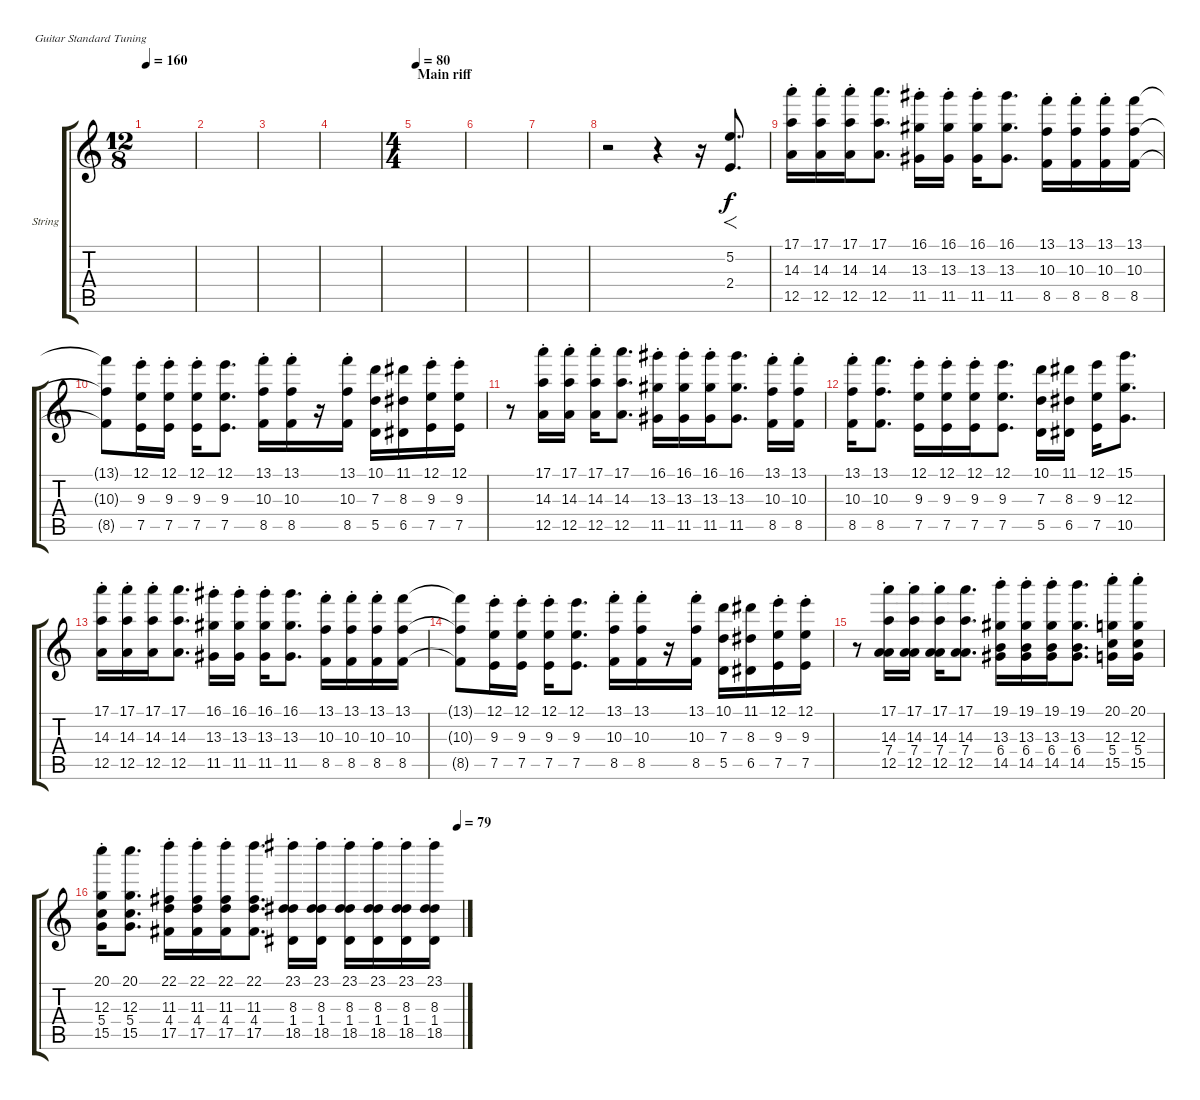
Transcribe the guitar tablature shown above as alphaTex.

\defaultSystemsLayout 4
\bracketExtendMode groupsimilarinstruments
\firstSystemTrackNameOrientation horizontal
\otherSystemsTrackNameOrientation horizontal
\track ("Strings ensemble" "String") {instrument electricguitarclean}
\staff {score tabs}
\tuning (E4 B3 G3 D3 A2 E2)
\ts (12 8)
\tempo 160
\clef g2
\scale
0.653631
\ks c
|
\scale
0.346369 |
\scale
0.5 |
\scale
0.5 |
\ts (4 4)
\section ("" "Main riff")
\tempo 80
\scale
0.653631 |
\scale
0.346369 |
\scale
0.5 |
\scale
0.5 r.2 r.4 r.16 (5.2 2.4).8{f d} |
\scale
0.5 (14.3{st} 17.1{st} 12.5{st}).16{dy f} (17.1{st} 14.3{st} 12.5{st}).16 (17.1{st} 14.3{st} 12.5{st}).16 (17.1 14.3 12.5).8{d} (16.1{st} 13.3{st} 11.5{st}).16 (16.1{st} 13.3{st} 11.5{st}).16 (16.1{st} 13.3{st} 11.5{st}).16 (16.1 13.3 11.5).8{d} (13.1{st} 10.3{st} 8.5{st}).16 (13.1{st} 10.3{st} 8.5{st}).16 (13.1{st} 10.3{st} 8.5{st}).16 (13.1 10.3 8.5).16 |
\scale
0.5 (13.1{t} 10.3{t} 8.5{t}).8 (12.1{st} 9.3{st} 7.5{st}).16 (12.1{st} 9.3{st} 7.5{st}).16 (12.1{st} 9.3{st} 7.5{st}).16 (12.1 9.3 7.5).8{d} (13.1{st} 10.3{st} 8.5{st}).16 (13.1{st} 10.3{st} 8.5{st}).16 r.16 (13.1{st} 10.3{st} 8.5{st}).16 (10.1 7.3 5.5).16 (11.1 8.3 6.5).16 (12.1{st} 9.3{st} 7.5{st}).16 (12.1{st} 9.3{st} 7.5{st}).16 |
\scale
0.5 r.8 (14.3{st} 17.1{st} 12.5{st}).16 (17.1{st} 14.3{st} 12.5{st}).16 (17.1{st} 14.3{st} 12.5{st}).16 (17.1 14.3 12.5).8{d} (16.1{st} 13.3{st} 11.5{st}).16 (16.1{st} 13.3{st} 11.5{st}).16 (16.1{st} 13.3{st} 11.5{st}).16 (16.1 13.3 11.5).8{d} (13.1{st} 10.3{st} 8.5{st}).16 (13.1{st} 10.3{st} 8.5{st}).16 |
\scale
0.5 (13.1{st} 10.3{st} 8.5{st}).16 (13.1 10.3 8.5).8{d} (12.1{st} 9.3{st} 7.5{st}).16 (12.1{st} 9.3{st} 7.5{st}).16 (12.1{st} 9.3{st} 7.5{st}).16 (12.1 9.3 7.5).8{d} (10.1 7.3 5.5).16 (11.1 8.3 6.5).16 (12.1 9.3 7.5).16 (15.1 12.3 10.5).8{d} |
\scale
0.5 (14.3{st} 17.1{st} 12.5{st}).16 (17.1{st} 14.3{st} 12.5{st}).16 (17.1{st} 14.3{st} 12.5{st}).16 (17.1 14.3 12.5).8{d} (16.1{st} 13.3{st} 11.5{st}).16 (16.1{st} 13.3{st} 11.5{st}).16 (16.1{st} 13.3{st} 11.5{st}).16 (16.1 13.3 11.5).8{d} (13.1{st} 10.3{st} 8.5{st}).16 (13.1{st} 10.3{st} 8.5{st}).16 (13.1{st} 10.3{st} 8.5{st}).16 (13.1 10.3 8.5).16 |
\scale
0.5 (13.1{t} 10.3{t} 8.5{t}).8 (12.1{st} 9.3{st} 7.5{st}).16 (12.1{st} 9.3{st} 7.5{st}).16 (12.1{st} 9.3{st} 7.5{st}).16 (12.1 9.3 7.5).8{d} (13.1{st} 10.3{st} 8.5{st}).16 (13.1{st} 10.3{st} 8.5{st}).16 r.16 (13.1{st} 10.3{st} 8.5{st}).16 (10.1 7.3 5.5).16 (11.1 8.3 6.5).16 (12.1{st} 9.3{st} 7.5{st}).16 (12.1{st} 9.3{st} 7.5{st}).16 |
\scale
0.5 r.8 (12.5{st} 14.3{st} 17.1{st} 7.4{st}).16 (12.5{st} 14.3{st} 17.1{st} 7.4{st}).16 (12.5{st} 14.3{st} 17.1{st} 7.4{st}).16 (12.5 14.3 17.1 7.4).8{d} (14.5{st} 13.3{st} 19.1{st} 6.4{st}).16 (14.5{st} 13.3{st} 19.1{st} 6.4{st}).16 (14.5{st} 13.3{st} 19.1{st} 6.4{st}).16 (14.5 13.3 19.1 6.4).8{d} (15.5{st} 12.3{st} 20.1{st} 5.4{st}).16 (15.5{st} 12.3{st} 20.1{st} 5.4{st}).16 |
\tempo (79 0.9875)
\scale
0.5 (15.5{st} 12.3{st} 20.1{st} 5.4{st}).16 (15.5 12.3 20.1 5.4).8{d} (17.5{st} 11.3{st} 22.1{st} 4.4{st}).16 (17.5{st} 11.3{st} 22.1{st} 4.4{st}).16 (17.5{st} 11.3{st} 22.1{st} 4.4{st}).16 (17.5 11.3 22.1 4.4).8{d} (18.5{st} 8.3{st} 23.1{st} 1.4{st}).16 (18.5{st} 8.3{st} 23.1{st} 1.4{st}).16 (18.5{st} 8.3{st} 23.1{st} 1.4{st}).16 (18.5{st} 8.3{st} 23.1{st} 1.4{st}).16 (18.5{st} 8.3{st} 23.1{st} 1.4{st}).16 (18.5{st} 8.3{st} 23.1{st} 1.4{st}).16
